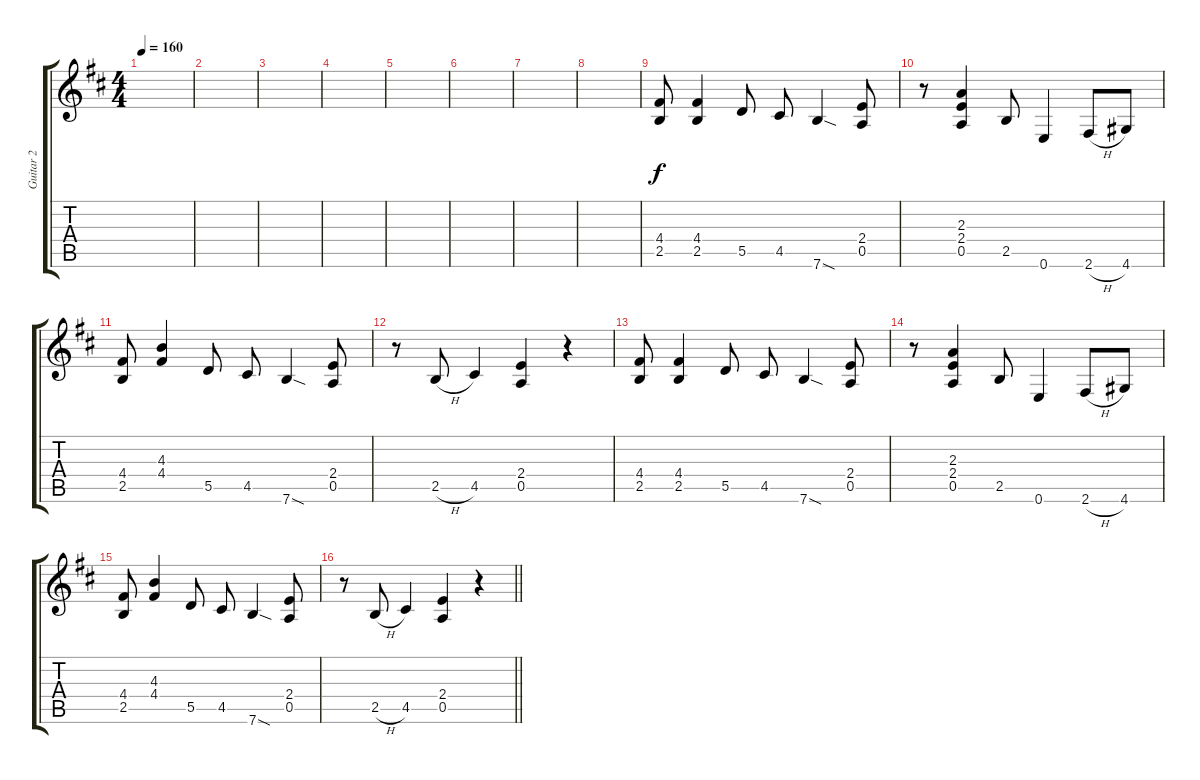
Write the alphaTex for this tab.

\track ("Guitar 2" "Guitar 2") {instrument overdrivenguitar}
\staff {score tabs}
\tuning (E4 B3 G3 D3 A2 E2) {hide}
\ts (4 4)
\tempo 160
\clef g2
\ks d
|
|
|
|
|
|
|
|
(4.4 2.5).8 (4.4 2.5).4 5.5.8 4.5.8 7.6{sod}.4 (2.4 0.5).8 |
r.8 (2.3 2.4 0.5).4 2.5.8 0.6.4 2.6{h}.8 4.6.8 |
(4.4 2.5).8 (4.3 4.4).4 5.5.8 4.5.8 7.6{sod}.4 (2.4 0.5).8 |
r.8 2.5{h}.8 4.5.4 (2.4 0.5).4 r.4 |
(4.4 2.5).8 (4.4 2.5).4 5.5.8 4.5.8 7.6{sod}.4 (2.4 0.5).8 |
r.8 (2.3 2.4 0.5).4 2.5.8 0.6.4 2.6{h}.8 4.6.8 |
(4.4 2.5).8 (4.3 4.4).4 5.5.8 4.5.8 7.6{sod}.4 (2.4 0.5).8 |
\barLineRight lightlight
r.8 2.5{h}.8 4.5.4 (2.4 0.5).4 r.4
